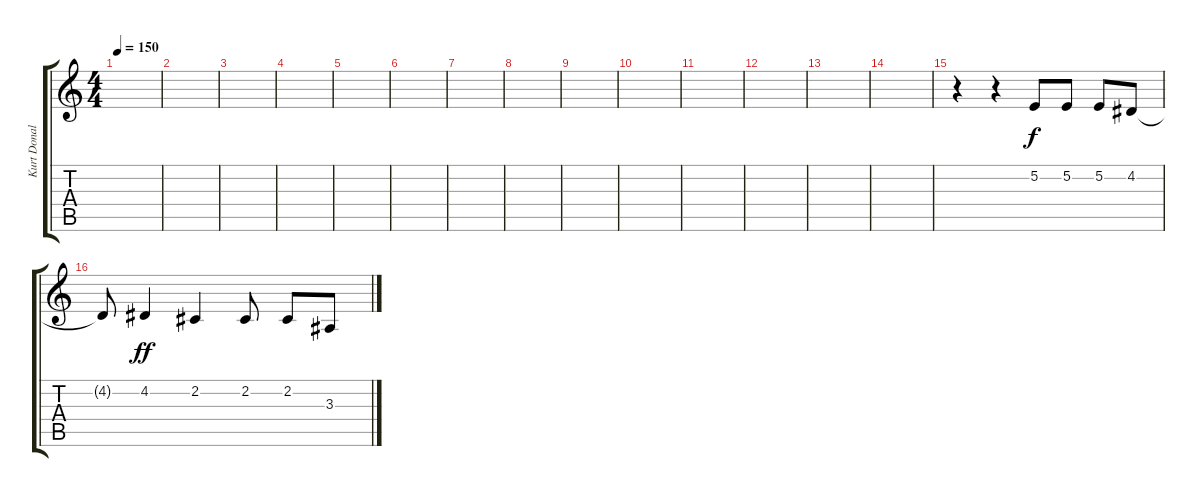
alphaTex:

\track ("Kurt Donald Cobain (Voix)" "Kurt Donal") {instrument tenorsax}
\staff {score tabs}
\tuning (E4 B3 G3 D3 A2 E2) {hide}
\ts (4 4)
\tempo 150
\clef g2
\ks c
|
|
|
|
|
|
|
|
|
|
|
|
|
|
r.4 r.4 5.2.8 5.2.8 5.2.8 4.2.8 |
4.2{t}.8{dy f} 4.2.4{dy ff} 2.2.4 2.2.8 2.2.8 3.3.8
